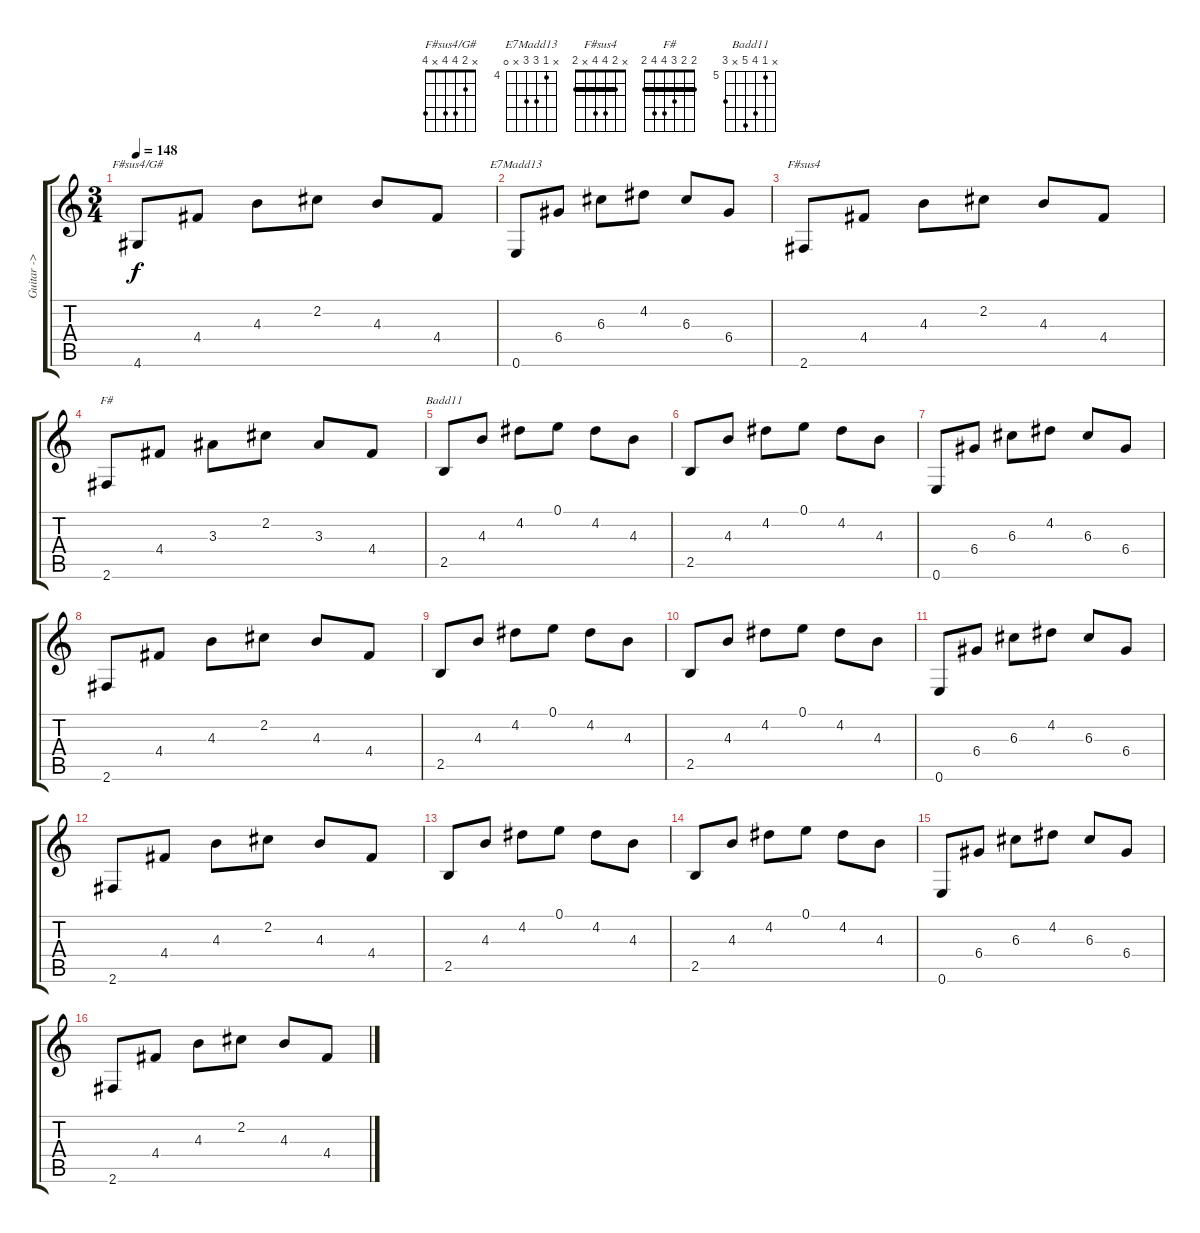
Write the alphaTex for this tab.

\track ("Guitar -> Muted" "Guitar -> ") {instrument electricguitarmuted}
\staff {score tabs}
\tuning (E4 B3 G3 D3 A2 E2) {hide}
\chord ("F#sus4/G#" x 2 4 4 x 4)
\chord ("E7Madd13" x 4 6 6 x 0) {firstfret 4}
\chord ("F#sus4" x 2 4 4 x 2) {barre 2}
\chord ("F#" 2 2 3 4 4 2) {barre 2}
\chord ("Badd11" x 5 8 9 x 7) {firstfret 5}
\ts (3 4)
\tempo 148
\clef g2
\ks c
4.6.8{ch "F#sus4/G#" dy f} 4.4.8 4.3.8 2.2.8 4.3.8 4.4.8 |
0.6.8{ch "E7Madd13"} 6.4.8 6.3.8 4.2.8 6.3.8 6.4.8 |
2.6.8{ch "F#sus4"} 4.4.8 4.3.8 2.2.8 4.3.8 4.4.8 |
2.6.8{ch "F#"} 4.4.8 3.3.8 2.2.8 3.3.8 4.4.8 |
2.5.8{ch "Badd11"} 4.3.8 4.2.8 0.1.8 4.2.8 4.3.8 |
2.5.8 4.3.8 4.2.8 0.1.8 4.2.8 4.3.8 |
0.6.8 6.4.8 6.3.8 4.2.8 6.3.8 6.4.8 |
2.6.8 4.4.8 4.3.8 2.2.8 4.3.8 4.4.8 |
2.5.8 4.3.8 4.2.8 0.1.8 4.2.8 4.3.8 |
2.5.8 4.3.8 4.2.8 0.1.8 4.2.8 4.3.8 |
0.6.8 6.4.8 6.3.8 4.2.8 6.3.8 6.4.8 |
2.6.8 4.4.8 4.3.8 2.2.8 4.3.8 4.4.8 |
2.5.8 4.3.8 4.2.8 0.1.8 4.2.8 4.3.8 |
2.5.8 4.3.8 4.2.8 0.1.8 4.2.8 4.3.8 |
0.6.8 6.4.8 6.3.8 4.2.8 6.3.8 6.4.8 |
2.6.8 4.4.8 4.3.8 2.2.8 4.3.8 4.4.8
